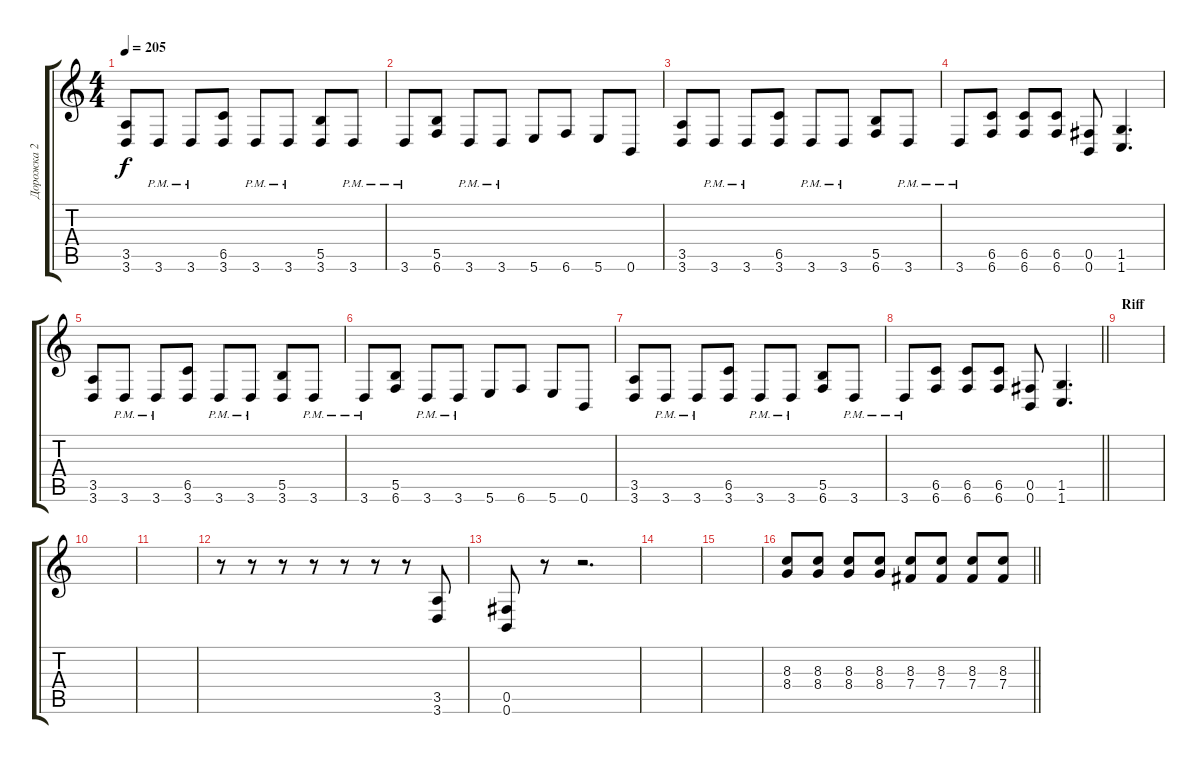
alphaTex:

\track ("Дорожка 2" "Дорожка 2") {instrument overdrivenguitar}
\staff {score tabs}
\tuning (Db4 Ab3 E3 B2 Gb2 B1) {hide}
\ts (4 4)
\tempo 205
\clef g2
\ks c
(3.5 3.6).8{dy f} 3.6{pm}.8 3.6{pm}.8 (6.5 3.6).8 3.6{pm}.8 3.6{pm}.8 (5.5 3.6).8 3.6{pm}.8 |
3.6{pm}.8 (5.5 6.6).8 3.6{pm}.8 3.6{pm}.8 5.6.8 6.6.8 5.6.8 0.6.8 |
(3.5 3.6).8 3.6{pm}.8 3.6{pm}.8 (6.5 3.6).8 3.6{pm}.8 3.6{pm}.8 (5.5 6.6).8 3.6{pm}.8 |
3.6{pm}.8 (6.5 6.6).8 (6.5 6.6).8 (6.5 6.6).8 (0.5 0.6).8 (1.5 1.6).4{d} |
(3.5 3.6).8 3.6{pm}.8 3.6{pm}.8 (6.5 3.6).8 3.6{pm}.8 3.6{pm}.8 (5.5 3.6).8 3.6{pm}.8 |
3.6{pm}.8 (5.5 6.6).8 3.6{pm}.8 3.6{pm}.8 5.6.8 6.6.8 5.6.8 0.6.8 |
(3.5 3.6).8 3.6{pm}.8 3.6{pm}.8 (6.5 3.6).8 3.6{pm}.8 3.6{pm}.8 (5.5 6.6).8 3.6{pm}.8 |
\barLineRight lightlight
3.6{pm}.8 (6.5 6.6).8 (6.5 6.6).8 (6.5 6.6).8 (0.5 0.6).8 (1.5 1.6).4{d} |
\section ("" "Riff")
|
|
|
r.8 r.8 r.8 r.8 r.8 r.8 r.8 (3.5 3.6).8 |
(0.5 0.6).8 r.8 r.2{d} |
|
|
\barLineRight lightlight
(8.3 8.4).8 (8.3 8.4).8 (8.3 8.4).8 (8.3 8.4).8 (8.3 7.4).8 (8.3 7.4).8 (8.3 7.4).8 (8.3 7.4).8
